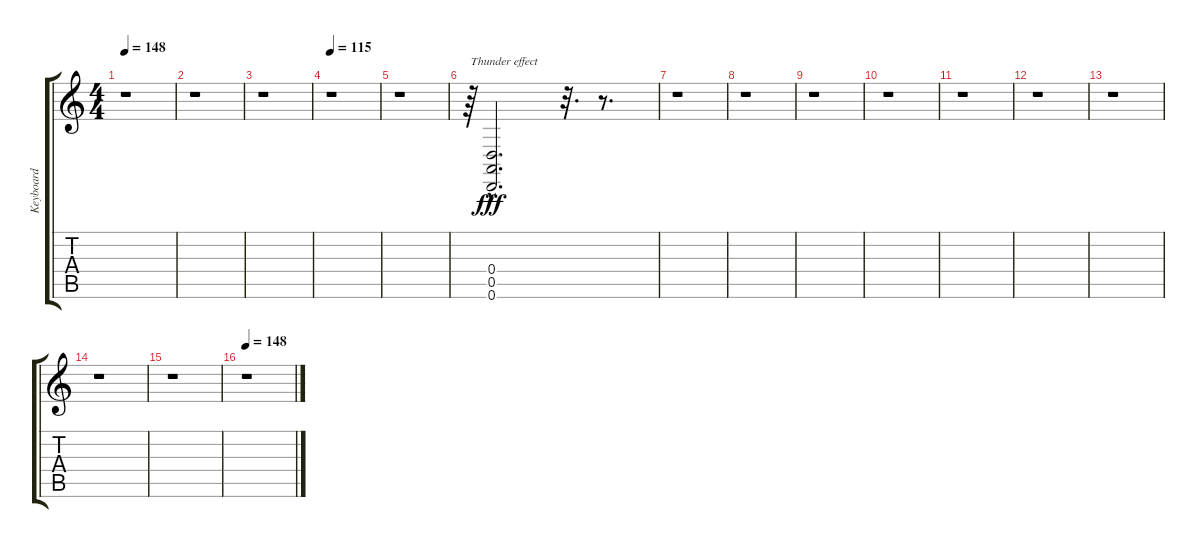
\track ("Keyboard" "Keyboard") {instrument stringensemble1}
\staff {score tabs}
\tuning (E4 B3 G3 D3 A2 D2) {hide}
\ts (4 4)
\tempo 148
\clef g2
\ks c
r.1{dy fff} |
r.1 |
r.1 |
\tempo 115
r.1 |
r.1 |
r.64{txt "Thunder effect"} (0.4{hac} 0.5{hac} 0.6{hac}).2{d volume 16 instrument timpani} r.32{d} r.8{d} |
r.1 |
r.1 |
r.1 |
r.1 |
r.1 |
r.1 |
r.1 |
r.1 |
r.1 |
\tempo 148
r.1
